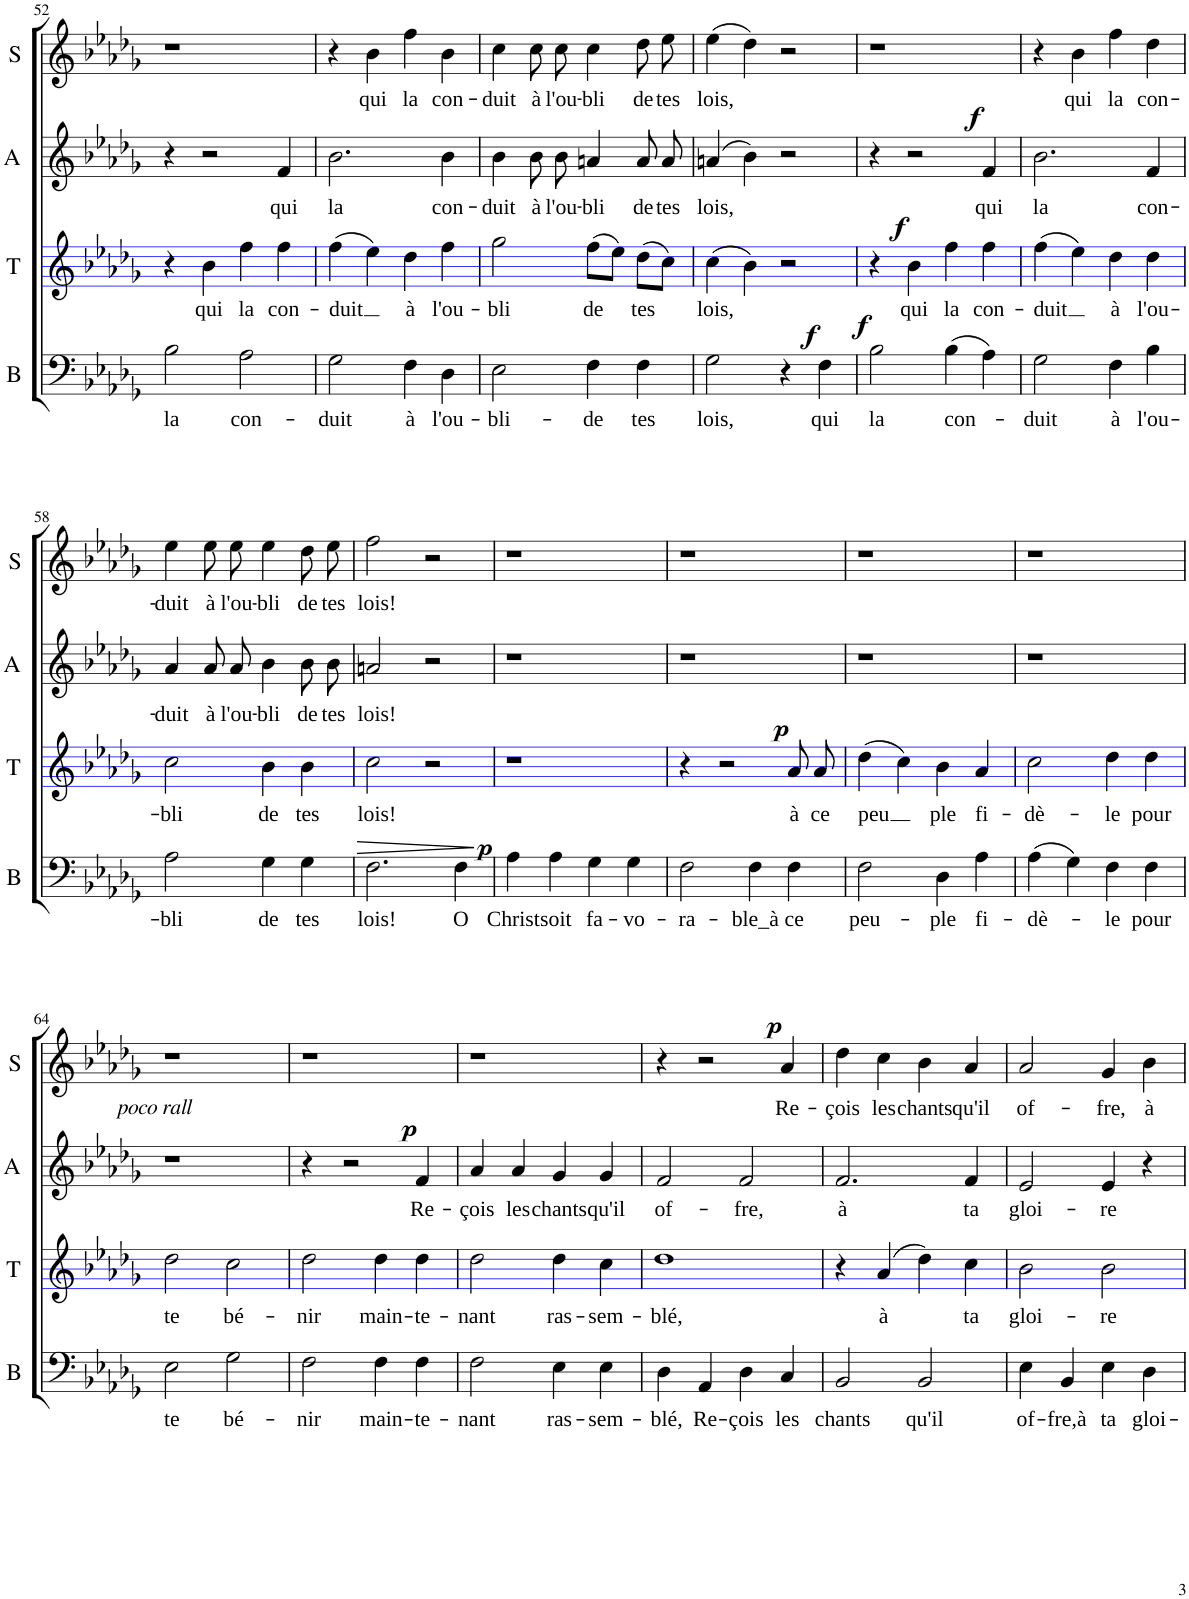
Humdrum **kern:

**kern	**text	**dynam	**kern	**text	**dynam	**kern	**text	**dynam	**kern	**text	**dynam
*part4	*part4	*part4	*part3	*part3	*part3	*part2	*part2	*part2	*part1	*part1	*part1
*staff4	*staff4	*staff4	*staff3	*staff3	*staff3	*staff2	*staff2	*staff2	*staff1	*staff1	*staff1
*I"B	*	*	*I"T	*	*	*I"A	*	*	*I"S	*	*
*I'B	*	*	*I'T	*	*	*I'A	*	*	*I'S	*	*
!!LO:PB:g=z
*clefF4	*	*	*clefG2	*	*	*clefG2	*	*	*clefG2	*	*
*Trd7c12	*	*	*	*	*	*	*	*	*	*	*
*k[b-e-a-d-g-]	*	*	*k[b-e-a-d-g-]	*	*	*k[b-e-a-d-g-]	*	*	*k[b-e-a-d-g-]	*	*
*M4/4	*	*	*M4/4	*	*	*M4/4	*	*	*M4/4	*	*
=52	=52	=52	=52	=52	=52	=52	=52	=52	=52	=52	=52
!	!LO:LY:b	!	!	!	!	!	!	!	!	!	!
2B-\	la	.	4r	.	.	4r	.	.	1r	.	.
!	!	!	!	!LO:LY:b	!	!	!	!	!	!	!
.	.	.	4b-\	qui	.	2r	.	.	.	.	.
!	!LO:LY:b	!	!	!LO:LY:b	!	!	!	!	!	!	!
2A-\	con-	.	4ff\	la	.	.	.	.	.	.	.
!	!	!	!	!LO:LY:b	!	!	!LO:LY:b	!	!	!	!
.	.	.	4ff\	con-	.	4f/	qui	.	.	.	.
=53	=53	=53	=53	=53	=53	=53	=53	=53	=53	=53	=53
!	!LO:LY:b	!	!	!LO:LY:b	!	!	!LO:LY:b	!	!	!	!
2G-\	-duit	.	(4ff\	-duit	.	2.b-\	la	.	4r	.	.
!	!	!	!	!	!	!	!	!	!	!LO:LY:b	!
.	.	.	4ee-\)	.	.	.	.	.	4b-\	qui	.
!	!LO:LY:b	!	!	!LO:LY:b	!	!	!	!	!	!LO:LY:b	!
4F\	à	.	4dd-\	à	.	.	.	.	4ff\	la	.
!	!LO:LY:b	!	!	!LO:LY:b	!	!	!LO:LY:b	!	!	!LO:LY:b	!
4D-\	l'ou-	.	4ff\	l'ou-	.	4b-\	con-	.	4b-\	con-	.
=54	=54	=54	=54	=54	=54	=54	=54	=54	=54	=54	=54
!	!LO:LY:b	!	!	!LO:LY:b	!	!	!LO:LY:b	!	!	!LO:LY:b	!
2E-\	-bli-	.	2gg-\	-bli	.	4b-\	-duit	.	4cc\	-duit	.
!	!	!	!	!	!	!	!LO:LY:b	!	!	!LO:LY:b	!
.	.	.	.	.	.	8b-\L	à	.	8cc\L	à	.
!	!	!	!	!	!	!	!LO:LY:b	!	!	!LO:LY:b	!
.	.	.	.	.	.	8b-\J	l'ou-	.	8cc\J	l'ou-	.
!	!LO:LY:b	!	!	!LO:LY:b	!	!	!LO:LY:b	!	!	!LO:LY:b	!
4F\	-de	.	(8ff\L	de	.	4an/	-bli	.	4cc\	-bli	.
.	.	.	8ee-\J)	.	.	.	.	.	.	.	.
!	!LO:LY:b	!	!	!LO:LY:b	!	!	!LO:LY:b	!	!	!LO:LY:b	!
4F\	tes	.	(8dd-\L	tes	.	8a/L	de	.	8dd-\L	de	.
!	!	!	!	!	!	!	!LO:LY:b	!	!	!LO:LY:b	!
.	.	.	8cc\J)	.	.	8a/J	tes	.	8ee-\J	tes	.
=55	=55	=55	=55	=55	=55	=55	=55	=55	=55	=55	=55
!	!LO:LY:b	!	!	!LO:LY:b	!	!	!LO:LY:b	!	!	!LO:LY:b	!
2G-\	lois,	.	(4cc\	lois,	.	(4an/	lois,	.	(4ee-\	lois,	.
.	.	.	4b-\)	.	.	4b-\)	.	.	4dd-\)	.	.
4r	.	.	2r	.	.	2r	.	.	2r	.	.
!	!LO:LY:b	!LO:DY:a	!	!	!	!	!	!	!	!	!
4F\	qui	f	.	.	.	.	.	.	.	.	.
=56	=56	=56	=56	=56	=56	=56	=56	=56	=56	=56	=56
!	!LO:LY:b	!LO:DY:a	!	!	!	!	!	!	!	!	!
2B-\	la	f	4r	.	.	4r	.	.	1r	.	.
!	!	!	!	!LO:LY:b	!LO:DY:a	!	!	!	!	!	!
.	.	.	4b-\	qui	f	2r	.	.	.	.	.
!	!LO:LY:b	!	!	!LO:LY:b	!	!	!	!	!	!	!
(4B-\	con-	.	4ff\	la	.	.	.	.	.	.	.
!	!	!	!	!LO:LY:b	!	!	!LO:LY:b	!LO:DY:a	!	!	!
4A-\)	.	.	4ff\	con-	.	4f/	qui	f	.	.	.
=57	=57	=57	=57	=57	=57	=57	=57	=57	=57	=57	=57
!	!LO:LY:b	!	!	!LO:LY:b	!	!	!LO:LY:b	!	!	!	!
2G-\	-duit	.	(4ff\	-duit	.	2.b-\	la	.	4r	.	.
!	!	!	!	!	!	!	!	!	!	!LO:LY:b	!
.	.	.	4ee-\)	.	.	.	.	.	4b-\	qui	.
!	!LO:LY:b	!	!	!LO:LY:b	!	!	!	!	!	!LO:LY:b	!
4F\	à	.	4dd-\	à	.	.	.	.	4ff\	la	.
!	!LO:LY:b	!	!	!LO:LY:b	!	!	!LO:LY:b	!	!	!LO:LY:b	!
4B-\	l'ou-	.	4dd-\	l'ou-	.	4f/	con-	.	4dd-\	con-	.
!!LO:LB:g=z
=58	=58	=58	=58	=58	=58	=58	=58	=58	=58	=58	=58
!	!LO:LY:b	!	!	!LO:LY:b	!	!	!LO:LY:b	!	!	!LO:LY:b	!
2A-\	-bli	.	2cc\	-bli	.	4a-/	-duit	.	4ee-\	-duit	.
!	!	!	!	!	!	!	!LO:LY:b	!	!	!LO:LY:b	!
.	.	.	.	.	.	8a-/L	à	.	8ee-\L	à	.
!	!	!	!	!	!	!	!LO:LY:b	!	!	!LO:LY:b	!
.	.	.	.	.	.	8a-/J	l'ou-	.	8ee-\J	l'ou-	.
!	!LO:LY:b	!	!	!LO:LY:b	!	!	!LO:LY:b	!	!	!LO:LY:b	!
4G-\	de	.	4b-\	de	.	4b-\	-bli	.	4ee-\	-bli	.
!	!LO:LY:b	!	!	!LO:LY:b	!	!	!LO:LY:b	!	!	!LO:LY:b	!
4G-\	tes	.	4b-\	tes	.	8b-\L	de	.	8dd-\L	de	.
!	!	!	!	!	!	!	!LO:LY:b	!	!	!LO:LY:b	!
.	.	.	.	.	.	8b-\J	tes	.	8ee-\J	tes	.
=59	=59	=59	=59	=59	=59	=59	=59	=59	=59	=59	=59
!	!LO:LY:b	!LO:HP:b	!	!LO:LY:b	!	!	!LO:LY:b	!	!	!LO:LY:b	!
2.F\	lois!	>	2cc\	lois!	.	2an/	lois!	.	2ff\	lois!	.
.	.	.	2r	.	.	2r	.	.	2r	.	.
!	!LO:LY:b	!LO:DY:a	!	!	!	!	!	!	!	!	!
4F\	O	p	.	.	.	.	.	.	.	.	.
.	.	]	.	.	.	.	.	.	.	.	.
=60	=60	=60	=60	=60	=60	=60	=60	=60	=60	=60	=60
!	!LO:LY:b	!	!	!	!	!	!	!	!	!	!
4A-\	Christ	.	1r	.	.	1r	.	.	1r	.	.
!	!LO:LY:b	!	!	!	!	!	!	!	!	!	!
4A-\	soit	.	.	.	.	.	.	.	.	.	.
!	!LO:LY:b	!	!	!	!	!	!	!	!	!	!
4G-\	fa-	.	.	.	.	.	.	.	.	.	.
!	!LO:LY:b	!	!	!	!	!	!	!	!	!	!
4G-\	-vo-	.	.	.	.	.	.	.	.	.	.
=61	=61	=61	=61	=61	=61	=61	=61	=61	=61	=61	=61
!	!LO:LY:b	!	!	!	!	!	!	!	!	!	!
2F\	-ra-	.	4r	.	.	1r	.	.	1r	.	.
.	.	.	2r	.	.	.	.	.	.	.	.
!	!LO:LY:b	!	!	!	!	!	!	!	!	!	!
4F\	-ble_à	.	.	.	.	.	.	.	.	.	.
!	!LO:LY:b	!	!	!LO:LY:b	!LO:DY:a	!	!	!	!	!	!
4F\	ce	.	8a-/	à	p	.	.	.	.	.	.
!	!	!	!	!LO:LY:b	!	!	!	!	!	!	!
.	.	.	8a-/	ce	.	.	.	.	.	.	.
=62	=62	=62	=62	=62	=62	=62	=62	=62	=62	=62	=62
!	!LO:LY:b	!	!	!LO:LY:b	!	!	!	!	!	!	!
2F\	peu-	.	(4dd-\	-peu	.	1r	.	.	1r	.	.
.	.	.	4cc\)	.	.	.	.	.	.	.	.
!	!LO:LY:b	!	!	!LO:LY:b	!	!	!	!	!	!	!
4D-\	-ple	.	4b-\	ple	.	.	.	.	.	.	.
!	!LO:LY:b	!	!	!LO:LY:b	!	!	!	!	!	!	!
4A-\	fi-	.	4a-/	fi-	.	.	.	.	.	.	.
=63	=63	=63	=63	=63	=63	=63	=63	=63	=63	=63	=63
!	!LO:LY:b	!	!	!LO:LY:b	!	!	!	!	!	!	!
(4A-\	-dè-	.	2cc\	-dè-	.	1r	.	.	1r	.	.
4G-\)	.	.	.	.	.	.	.	.	.	.	.
!	!LO:LY:b	!	!	!LO:LY:b	!	!	!	!	!	!	!
4F\	-le	.	4dd-\	-le	.	.	.	.	.	.	.
!	!LO:LY:b	!	!	!LO:LY:b	!	!	!	!	!	!	!
4F\	pour	.	4dd-\	pour	.	.	.	.	.	.	.
!!LO:LB:g=z
=64	=64	=64	=64	=64	=64	=64	=64	=64	=64	=64	=64
!	!	!	!	!	!	!	!	!	!LO:TX:b:i:t=poco rall	!	!
!	!LO:LY:b	!	!	!LO:LY:b	!	!	!	!	!	!	!
2E-\	te	.	2dd-\	te	.	1r	.	.	1r	.	.
!	!LO:LY:b	!	!	!LO:LY:b	!	!	!	!	!	!	!
2G-\	bé-	.	2cc\	bé-	.	.	.	.	.	.	.
=65	=65	=65	=65	=65	=65	=65	=65	=65	=65	=65	=65
!	!LO:LY:b	!	!	!LO:LY:b	!	!	!	!	!	!	!
2F\	-nir	.	2dd-\	-nir	.	4r	.	.	1r	.	.
.	.	.	.	.	.	2r	.	.	.	.	.
!	!LO:LY:b	!	!	!LO:LY:b	!	!	!	!	!	!	!
4F\	main-	.	4dd-\	main-	.	.	.	.	.	.	.
!	!LO:LY:b	!	!	!LO:LY:b	!	!	!LO:LY:b	!LO:DY:a	!	!	!
4F\	-te-	.	4dd-\	-te-	.	4f/	Re-	p	.	.	.
=66	=66	=66	=66	=66	=66	=66	=66	=66	=66	=66	=66
!	!LO:LY:b	!	!	!LO:LY:b	!	!	!LO:LY:b	!	!	!	!
2F\	-nant	.	2dd-\	-nant	.	4a-/	-çois	.	1r	.	.
!	!	!	!	!	!	!	!LO:LY:b	!	!	!	!
.	.	.	.	.	.	4a-/	les	.	.	.	.
!	!LO:LY:b	!	!	!LO:LY:b	!	!	!LO:LY:b	!	!	!	!
4E-\	ras-	.	4dd-\	ras-	.	4g-/	chants	.	.	.	.
!	!LO:LY:b	!	!	!LO:LY:b	!	!	!LO:LY:b	!	!	!	!
4E-\	-sem-	.	4cc\	-sem-	.	4g-/	qu'il	.	.	.	.
=67	=67	=67	=67	=67	=67	=67	=67	=67	=67	=67	=67
!	!LO:LY:b	!	!	!LO:LY:b	!	!	!LO:LY:b	!	!	!	!
4D-\	-blé,	.	1dd-	-blé,	.	2f/	of-	.	4r	.	.
!	!LO:LY:b	!	!	!	!	!	!	!	!	!	!
4AA-/	Re-	.	.	.	.	.	.	.	2r	.	.
!	!LO:LY:b	!	!	!	!	!	!LO:LY:b	!	!	!	!
4D-\	-çois	.	.	.	.	2f/	-fre,	.	.	.	.
!	!LO:LY:b	!	!	!	!	!	!	!	!	!LO:LY:b	!LO:DY:a
4C/	les	.	.	.	.	.	.	.	4a-/	Re-	p
=68	=68	=68	=68	=68	=68	=68	=68	=68	=68	=68	=68
!	!LO:LY:b	!	!	!	!	!	!LO:LY:b	!	!	!LO:LY:b	!
2BB-/	chants	.	4r	.	.	2.f/	à	.	4dd-\	-çois	.
!	!	!	!	!LO:LY:b	!	!	!	!	!	!LO:LY:b	!
.	.	.	(4a-/	à	.	.	.	.	4cc\	les	.
!	!LO:LY:b	!	!	!	!	!	!	!	!	!LO:LY:b	!
2BB-/	qu'il	.	4dd-\)	.	.	.	.	.	4b-\	chants	.
!	!	!	!	!LO:LY:b	!	!	!LO:LY:b	!	!	!LO:LY:b	!
.	.	.	4cc\	ta	.	4f/	ta	.	4a-/	qu'il	.
=69	=69	=69	=69	=69	=69	=69	=69	=69	=69	=69	=69
!	!LO:LY:b	!	!	!LO:LY:b	!	!	!LO:LY:b	!	!	!LO:LY:b	!
4E-\	of-	.	2b-\	gloi-	.	2e-/	gloi-	.	2a-/	of-	.
!	!LO:LY:b	!	!	!	!	!	!	!	!	!	!
4BB-/	-fre,à	.	.	.	.	.	.	.	.	.	.
!	!LO:LY:b	!	!	!LO:LY:b	!	!	!LO:LY:b	!	!	!LO:LY:b	!
4E-\	ta	.	2b-\	-re	.	4e-/	-re	.	4g-/	-fre,	.
!	!LO:LY:b	!	!	!	!	!	!	!	!	!LO:LY:b	!
4D-\	gloi-	.	.	.	.	4r	.	.	4b-\	à	.
=	=	=	=	=	=	=	=	=	=	=	=
*-	*-	*-	*-	*-	*-	*-	*-	*-	*-	*-	*-
